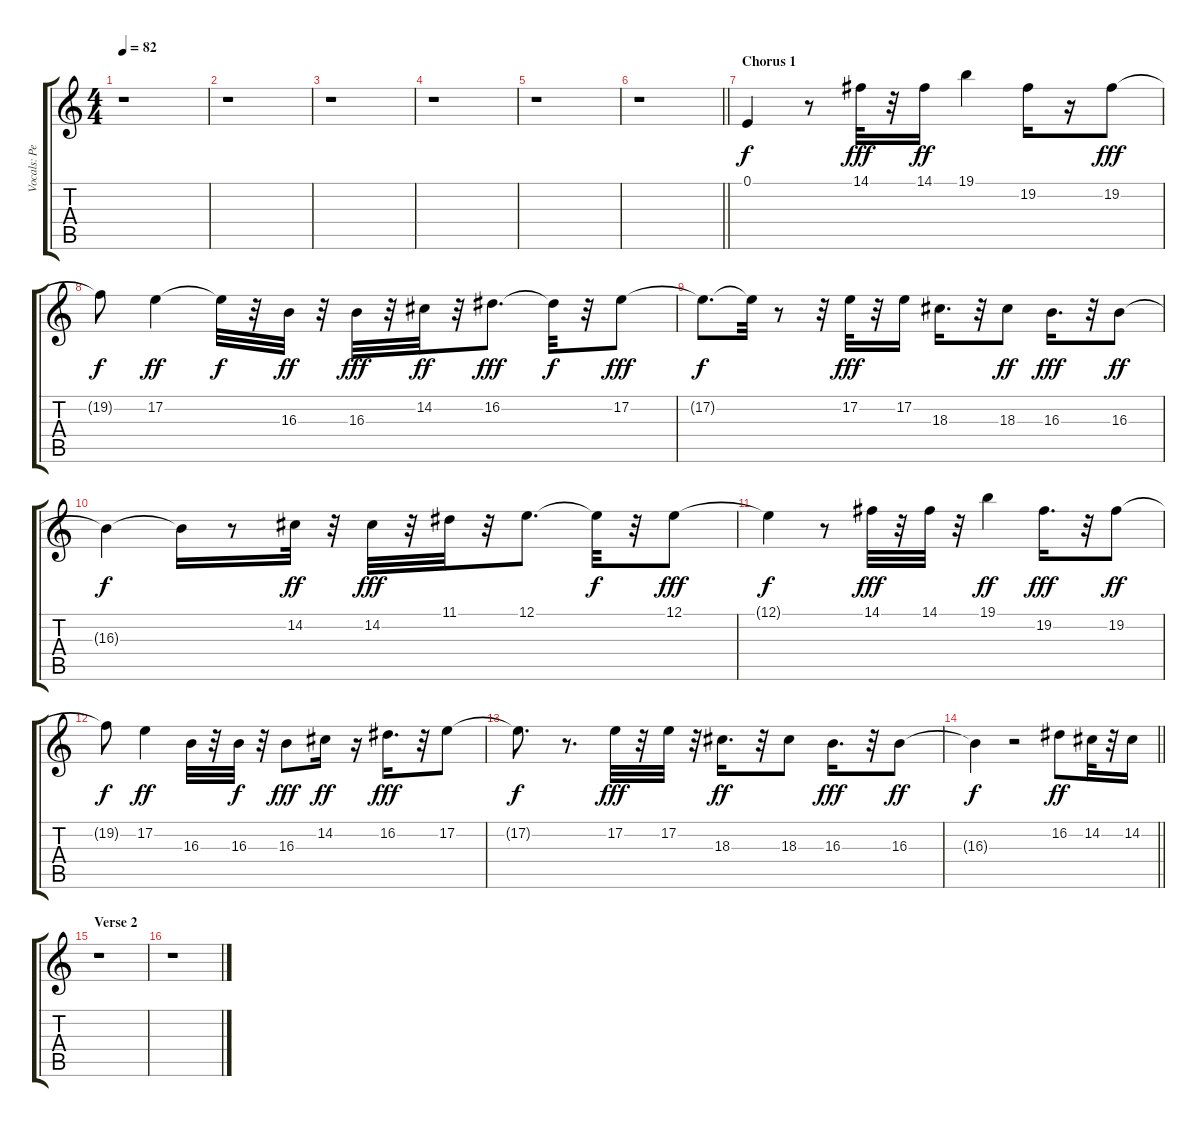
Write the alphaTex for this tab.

\track ("Vocals: Per Gessle" "Vocals: Pe") {instrument lead4chiff}
\staff {score tabs}
\tuning (E4 B3 G3 D3 A2 E2) {hide}
\ts (4 4)
\tempo 82
\clef g2
\ks c
r.1{dy f} |
r.1 |
r.1 |
r.1 |
r.1 |
\barLineRight lightlight
r.1 |
\section ("" "Chorus 1")
0.1.4 r.8 14.1.32{dy fff} r.32 14.1.16{dy ff} 19.1.4 19.2.16 r.16 19.2.8{dy fff} |
19.2{t}.8{dy f} 17.2.4{dy ff} 17.2{t}.32{dy f} r.32 16.3.32{dy ff} r.32 16.3.32{dy fff} r.32 14.2.32{dy ff} r.32 16.2.8{d dy fff} 16.2{t}.32{dy f} r.32 17.2.8{dy fff} |
17.2{t}.8{d dy f} 17.2{t}.32 r.8 r.32 17.2.32{dy fff} r.32 17.2.16 18.3.16{d} r.32 18.3.8{dy ff} 16.3.16{d dy fff} r.32 16.3.8{dy ff} |
16.3{t}.4{dy f} 16.3{t}.16 r.8 14.2.32{dy ff} r.32 14.2.32{dy fff} r.32 11.1.32 r.32 12.1.8{d} 12.1{t}.32{dy f} r.32 12.1.8{dy fff} |
12.1{t}.4{dy f} r.8 14.1.32{dy fff} r.32 14.1.32 r.32 19.1.4{dy ff} 19.2.16{d dy fff} r.32 19.2.8{dy ff} |
19.2{t}.8{dy f} 17.2.4{dy ff} 16.3.32 r.32 16.3.32{dy f} r.32 16.3.8{dy fff} 14.2.16{dy ff} r.16 16.2.16{d dy fff} r.32 17.2.8 |
17.2{t}.8{d dy f} r.8{d} 17.2.32{dy fff} r.32 17.2.32 r.32 18.3.16{d dy ff} r.32 18.3.8 16.3.16{d dy fff} r.32 16.3.8{dy ff} |
\barLineRight lightlight
16.3{t}.4{dy f} r.2 16.2.8{dy ff} 14.2.32 r.32 14.2.16 |
\section ("" "Verse 2")
r.1 |
r.1
